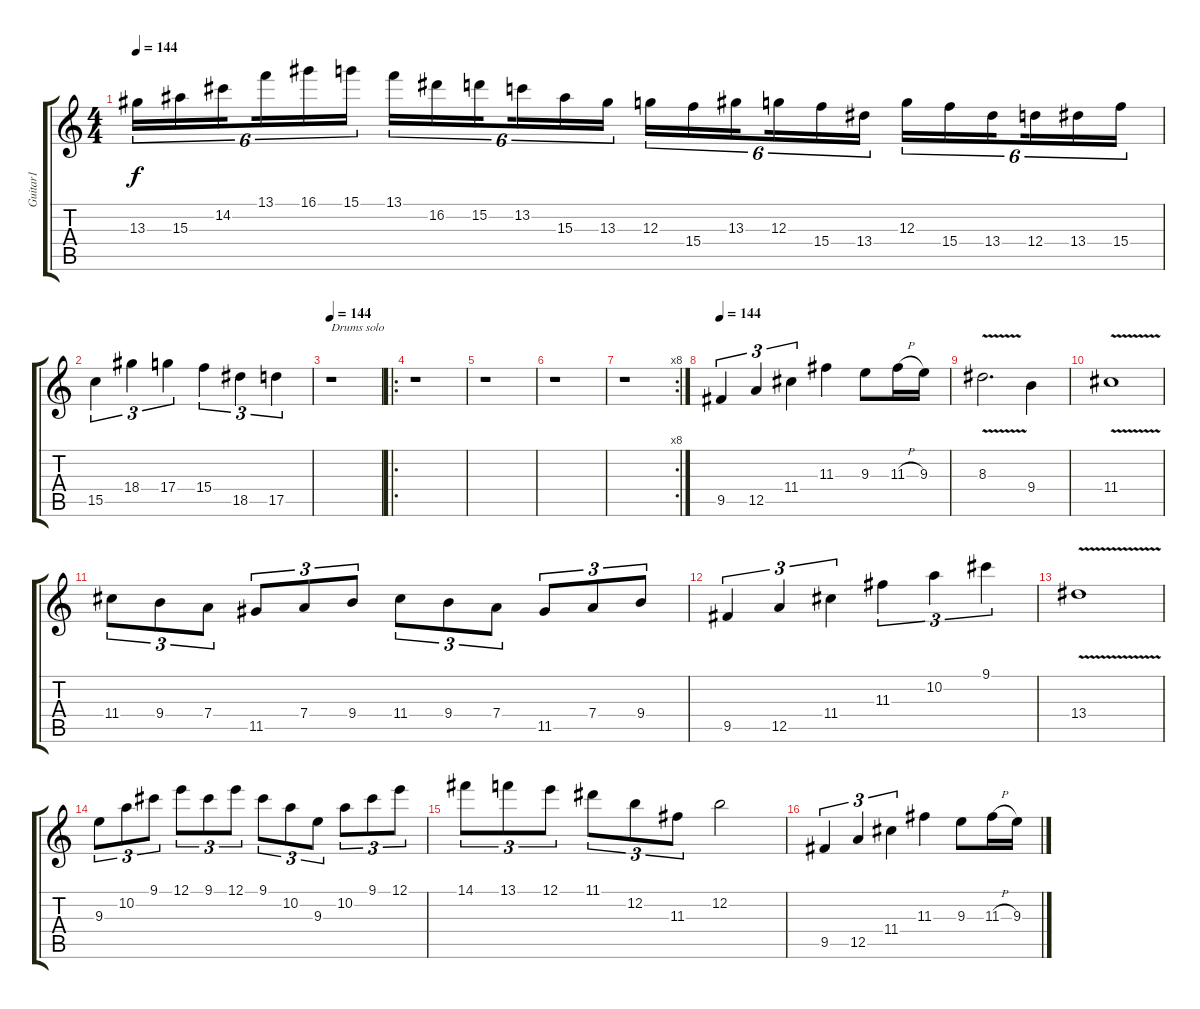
\track ("Guitar1" "Guitar1") {instrument acousticguitarnylon}
\staff {score tabs}
\tuning (E4 B3 G3 D3 A2 E2) {hide}
\ts (4 4)
\tempo 144
\clef g2
\ks c
13.3.16{tu (6 4) dy f} 15.3.16{tu (6 4)} 14.2.16{tu (6 4) beam splitsecondary} 13.1.16{tu (6 4)} 16.1.16{tu (6 4)} 15.1.16{tu (6 4)} 13.1.16{tu (6 4)} 16.2.16{tu (6 4)} 15.2.16{tu (6 4) beam splitsecondary} 13.2.16{tu (6 4)} 15.3.16{tu (6 4)} 13.3.16{tu (6 4)} 12.3.16{tu (6 4)} 15.4.16{tu (6 4)} 13.3.16{tu (6 4) beam splitsecondary} 12.3.16{tu (6 4)} 15.4.16{tu (6 4)} 13.4.16{tu (6 4)} 12.3.16{tu (6 4)} 15.4.16{tu (6 4)} 13.4.16{tu (6 4) beam splitsecondary} 12.4.16{tu (6 4)} 13.4.16{tu (6 4)} 15.4.16{tu (6 4)} |
15.5.4{tu (3 2)} 18.4.4{tu (3 2)} 17.4.4{tu (3 2)} 15.4.4{tu (3 2)} 18.5.4{tu (3 2)} 17.5.4{tu (3 2)} |
\tempo 144
r.1{txt "Drums solo"} |
\ro
r.1 |
r.1 |
r.1 |
\rc 8
r.1 |
\tempo 144
9.5.4{tu (3 2) instrument distortionguitar} 12.5.4{tu (3 2)} 11.4.4{tu (3 2)} 11.3.4 9.3.8 11.3{h}.16 9.3.16 |
8.3{v}.2{d} 9.4.4 |
11.4{v}.1 |
11.4.8{tu (3 2)} 9.4.8{tu (3 2)} 7.4.8{tu (3 2)} 11.5.8{tu (3 2)} 7.4.8{tu (3 2)} 9.4.8{tu (3 2)} 11.4.8{tu (3 2)} 9.4.8{tu (3 2)} 7.4.8{tu (3 2)} 11.5.8{tu (3 2)} 7.4.8{tu (3 2)} 9.4.8{tu (3 2)} |
9.5.4{tu (3 2)} 12.5.4{tu (3 2)} 11.4.4{tu (3 2)} 11.3.4{tu (3 2)} 10.2.4{tu (3 2)} 9.1.4{tu (3 2)} |
13.4{v}.1 |
9.3.8{tu (3 2)} 10.2.8{tu (3 2)} 9.1.8{tu (3 2)} 12.1.8{tu (3 2)} 9.1.8{tu (3 2)} 12.1.8{tu (3 2)} 9.1.8{tu (3 2)} 10.2.8{tu (3 2)} 9.3.8{tu (3 2)} 10.2.8{tu (3 2)} 9.1.8{tu (3 2)} 12.1.8{tu (3 2)} |
14.1.8{tu (3 2)} 13.1.8{tu (3 2)} 12.1.8{tu (3 2)} 11.1.8{tu (3 2)} 12.2.8{tu (3 2)} 11.3.8{tu (3 2)} 12.2.2 |
9.5.4{tu (3 2)} 12.5.4{tu (3 2)} 11.4.4{tu (3 2)} 11.3.4 9.3.8 11.3{h}.16 9.3.16
